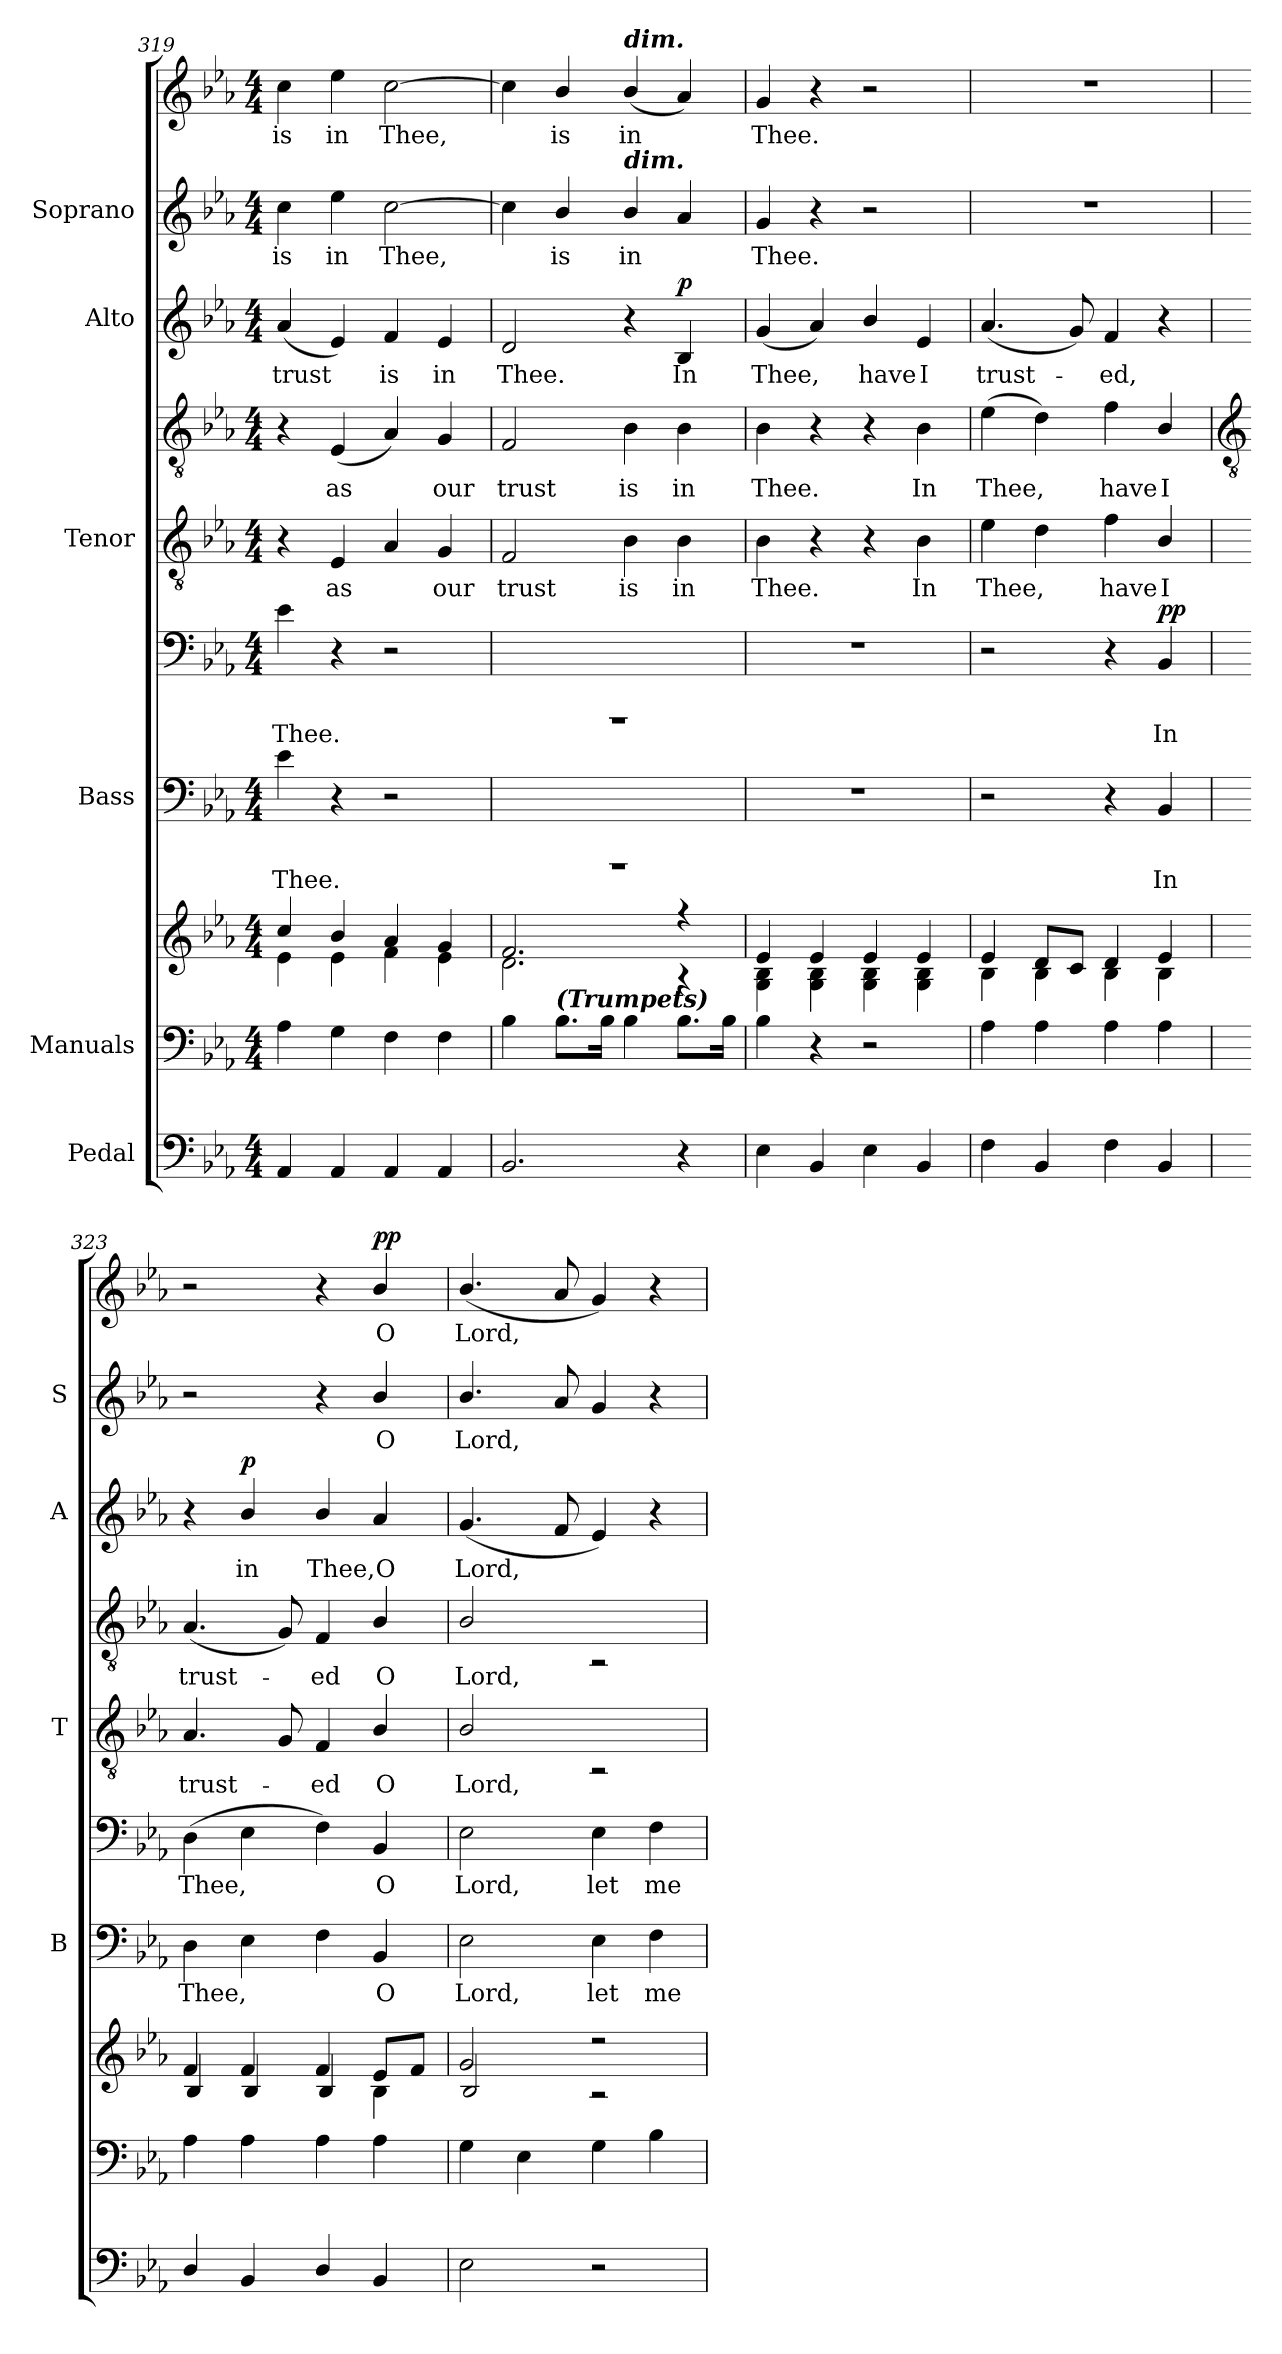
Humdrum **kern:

**kern	**kern	**kern	**kern	**text	**kern	**text	**dynam	**kern	**text	**kern	**text	**kern	**text	**dynam	**kern	**text	**kern	**text	**dynam
*part6	*part5	*part5	*part4	*part4	*part4	*part4	*part4	*part3	*part3	*part3	*part3	*part2	*part2	*part2	*part1	*part1	*part1	*part1	*part1
*staff10	*staff9	*staff8	*staff7	*staff7	*staff6	*staff6	*staff6/7	*staff5	*staff5	*staff4	*staff4	*staff3	*staff3	*staff3	*staff2	*staff2	*staff1	*staff1	*staff1/2
*I"Pedal	*I"Manuals	*	*I"Bass	*	*	*	*	*I"Tenor	*	*	*	*I"Alto	*	*	*I"Soprano	*	*	*	*
*	*	*	*I'B	*	*	*	*	*I'T	*	*	*	*I'A	*	*	*I'S	*	*	*	*
*clefF4	*clefF4	*clefG2	*clefF4	*	*clefF4	*	*	*clefGv2	*	*clefGv2	*	*clefG2	*	*	*clefG2	*	*clefG2	*	*
*k[b-e-a-]	*k[b-e-a-]	*k[b-e-a-]	*k[b-e-a-]	*	*k[b-e-a-]	*	*	*k[b-e-a-]	*	*k[b-e-a-]	*	*k[b-e-a-]	*	*	*k[b-e-a-]	*	*k[b-e-a-]	*	*
*E-:	*E-:	*E-:	*E-:	*	*E-:	*	*	*E-:	*	*E-:	*	*E-:	*	*	*E-:	*	*E-:	*	*
*M4/4	*M4/4	*M4/4	*M4/4	*	*M4/4	*	*	*M4/4	*	*M4/4	*	*M4/4	*	*	*M4/4	*	*M4/4	*	*
=319	=319	=319	=319	=319	=319	=319	=319	=319	=319	=319	=319	=319	=319	=319	=319	=319	=319	=319	=319
*	*	*^	*	*	*	*	*	*	*	*	*	*	*	*	*	*	*	*	*
!	!	!	!	!	!LO:LY:b	!	!LO:LY:b	!	!	!	!	!	!	!LO:LY:b	!	!	!LO:LY:b	!	!LO:LY:b	!
4AA-	4A-	4cc/	4e-\	4e-	Thee.	4e-	Thee.	.	4r	.	4r	.	(<4a-	trust	.	4cc	is	4cc	is	.
!	!	!	!	!	!	!	!	!	!	!LO:LY:b	!	!LO:LY:b	!	!	!	!	!LO:LY:b	!	!LO:LY:b	!
4AA-	4G	4b-/	4e-\	4r	.	4r	.	.	4E-	as	(<4E-	as	4e-)	.	.	4ee-	in	4ee-	in	.
!	!	!	!	!	!	!	!	!	!	!	!	!	!	!LO:LY:b	!	!	!LO:LY:b	!	!LO:LY:b	!
4AA-	4F	4a-/	4f\	2r	.	2r	.	.	4A-	.	4A-)	.	4f	is	.	[2cc	Thee,	[2cc	Thee,	.
!	!	!	!	!	!	!	!	!	!	!LO:LY:b	!	!LO:LY:b	!	!LO:LY:b	!	!	!	!	!	!
4AA-	4F	4g/	4e-\	.	.	.	.	.	4G	our	4G	our	4e-	in	.	.	.	.	.	.
=320	=320	=320	=320	=320	=320	=320	=320	=320	=320	=320	=320	=320	=320	=320	=320	=320	=320	=320	=320	=320
!	!	!	!	!	!	!	!	!	!	!LO:LY:b	!	!LO:LY:b	!	!LO:LY:b	!	!	!	!	!	!
2.BB-	4B-	2.f/	2.d\	1rFFF	.	1rFFF	.	.	2F	trust	2F	trust	2d	Thee.	.	4cc]	.	4cc]	.	.
!	!LO:TX:a:Bi:t=(Trumpets)	!	!	!	!	!	!	!	!	!	!	!	!	!	!	!	!	!	!	!
!	!	!	!	!	!	!	!	!	!	!	!	!	!	!	!	!	!LO:LY:b	!	!LO:LY:b	!
.	8.B-L	.	.	.	.	.	.	.	.	.	.	.	.	.	.	4b-/	is	4b-/	is	.
.	16B-J	.	.	.	.	.	.	.	.	.	.	.	.	.	.	.	.	.	.	.
!	!	!	!	!	!	!	!	!	!	!	!	!	!	!	!	!	!	!LO:TX:a:Bi:t=dim.	!	!
!	!	!	!	!	!	!	!	!	!	!	!	!	!	!	!	!LO:TX:a:Bi:t=dim.	!	!	!	!
!	!	!	!	!	!	!	!	!	!	!LO:LY:b	!	!LO:LY:b	!	!	!	!	!LO:LY:b	!	!LO:LY:b	!
.	4B-	.	.	.	.	.	.	.	4B-	is	4B-	is	4r	.	.	4b-/	in	(<4b-/	in	.
!	!	!	!	!	!	!	!	!	!	!LO:LY:b	!	!LO:LY:b	!	!LO:LY:b	!LO:DY:b	!	!	!	!	!
4r	8.B-L	4r	4r	.	.	.	.	.	4B-	in	4B-	in	4B-	In	p	4a-	.	4a-)	.	.
.	16B-J	.	.	.	.	.	.	.	.	.	.	.	.	.	.	.	.	.	.	.
=321	=321	=321	=321	=321	=321	=321	=321	=321	=321	=321	=321	=321	=321	=321	=321	=321	=321	=321	=321	=321
!	!	!	!	!	!	!	!	!	!	!LO:LY:b	!	!LO:LY:b	!	!LO:LY:b	!	!	!LO:LY:b	!	!LO:LY:b	!
4E-	4B-	4e-/	4G\ 4B-\	1r	.	1r	.	.	4B-	Thee.	4B-	Thee.	(<4g	Thee,	.	4g	Thee.	4g	Thee.	.
4BB-	4r	4e-/	4G\ 4B-\	.	.	.	.	.	4r	.	4r	.	4a-)	.	.	4r	.	4r	.	.
!	!	!	!	!	!	!	!	!	!	!	!	!	!	!LO:LY:b	!	!	!	!	!	!
4E-	2r	4e-/	4G\ 4B-\	.	.	.	.	.	4r	.	4r	.	4b-/	have	.	2r	.	2r	.	.
!	!	!	!	!	!	!	!	!	!	!LO:LY:b	!	!LO:LY:b	!	!LO:LY:b	!	!	!	!	!	!
4BB-	.	4e-/	4G\ 4B-\	.	.	.	.	.	4B-	In	4B-	In	4e-	I	.	.	.	.	.	.
=322	=322	=322	=322	=322	=322	=322	=322	=322	=322	=322	=322	=322	=322	=322	=322	=322	=322	=322	=322	=322
!	!	!	!	!	!	!	!	!	!	!LO:LY:b	!	!LO:LY:b	!	!LO:LY:b	!	!	!	!	!	!
4F	4A-	4e-/	4B-\	2r	.	2r	.	.	4e-	Thee,	(>4e-	Thee,	(<4.a-	trust-	.	1r	.	1r	.	.
4BB-	4A-	8d/L	4B-\	.	.	.	.	.	4d	.	4d)	.	.	.	.	.	.	.	.	.
.	.	8c/J	.	.	.	.	.	.	.	.	.	.	8g)	.	.	.	.	.	.	.
!	!	!	!	!	!	!	!	!	!	!LO:LY:b	!	!LO:LY:b	!	!LO:LY:b	!	!	!	!	!	!
4F	4A-	4d/	4B-\	4r	.	4r	.	.	4f	have	4f	have	4f	ed,	.	.	.	.	.	.
!	!	!	!	!	!LO:LY:b	!	!LO:LY:b	!LO:DY:b=2	!	!LO:LY:b	!	!LO:LY:b	!	!	!	!	!	!	!	!
!	!	!	!	!	!	!	!	!LO:DY:n=1:b	!	!	!	!	!	!	!	!	!	!	!	!
4BB-	4A-	4e-/	4B-\	4BB-	In	4BB-	In	p p	4B-/	I	4B-/	I	4r	.	.	.	.	.	.	.
!!LO:LB:g=z
=323	=323	=323	=323	=323	=323	=323	=323	=323	=323	=323	=323	=323	=323	=323	=323	=323	=323	=323	=323	=323
*	*	*	*	*	*	*	*	*	*	*	*clefGv2	*	*	*	*	*	*	*	*	*
!	!	!	!	!	!LO:LY:b	!	!LO:LY:b	!	!	!LO:LY:b	!	!LO:LY:b	!	!	!	!	!	!	!	!
4D/	4A-	4f	4B-/	4D	Thee,	(>4D	Thee,	.	4.A-	trust-	(<4.A-	trust-	4r	.	.	2r	.	2r	.	.
!	!	!	!	!	!	!	!	!	!	!	!	!	!	!LO:LY:b	!LO:DY:b	!	!	!	!	!
4BB-	4A-	4f	4B-/	4E-	.	4E-	.	.	.	.	.	.	4b-/	in	p	.	.	.	.	.
.	.	.	.	.	.	.	.	.	8G	.	8G)	.	.	.	.	.	.	.	.	.
!	!	!	!	!	!	!	!	!	!	!LO:LY:b	!	!LO:LY:b	!	!LO:LY:b	!	!	!	!	!	!
4D/	4A-	4f	4B-/	4F	.	4F)	.	.	4F	ed	4F	ed	4b-/	Thee,	.	4r	.	4r	.	.
!	!	!	!	!	!LO:LY:b	!	!LO:LY:b	!	!	!LO:LY:b	!	!LO:LY:b	!	!LO:LY:b	!	!	!LO:LY:b	!	!LO:LY:b	!LO:DY:b=2
!	!	!	!	!	!	!	!	!	!	!	!	!	!	!	!	!	!	!	!	!LO:DY:n=1:b
4BB-	4A-	8e-L	4B-\	4BB-	O	4BB-	O	.	4B-/	O	4B-/	O	4a-	O	.	4b-/	O	4b-/	O	p p
.	.	8fJ	.	.	.	.	.	.	.	.	.	.	.	.	.	.	.	.	.	.
=324	=324	=324	=324	=324	=324	=324	=324	=324	=324	=324	=324	=324	=324	=324	=324	=324	=324	=324	=324	=324
!	!	!	!	!	!LO:LY:b	!	!LO:LY:b	!	!	!LO:LY:b	!	!LO:LY:b	!	!LO:LY:b	!	!	!LO:LY:b	!	!LO:LY:b	!
2E-	4G	2g	2B-/	2E-	Lord,	2E-	Lord,	.	2B-/	Lord,	2B-/	Lord,	(<4.g	Lord,	.	4.b-/	Lord,	(<4.b-/	Lord,	.
.	4E-	.	.	.	.	.	.	.	.	.	.	.	.	.	.	.	.	.	.	.
.	.	.	.	.	.	.	.	.	.	.	.	.	8f	.	.	8a-	.	8a-	.	.
!	!	!	!	!	!LO:LY:b	!	!LO:LY:b	!	!	!	!	!	!	!	!	!	!	!	!	!
2r	4G	2r	2r	4E-	let	4E-	let	.	2rBB	.	2rBB	.	4e-)	.	.	4g	.	4g)	.	.
!	!	!	!	!	!LO:LY:b	!	!LO:LY:b	!	!	!	!	!	!	!	!	!	!	!	!	!
.	4B-	.	.	4F	me	4F	me	.	.	.	.	.	4r	.	.	4r	.	4r	.	.
*	*	*v	*v	*	*	*	*	*	*	*	*	*	*	*	*	*	*	*	*	*
=	=	=	=	=	=	=	=	=	=	=	=	=	=	=	=	=	=	=	=
*-	*-	*-	*-	*-	*-	*-	*-	*-	*-	*-	*-	*-	*-	*-	*-	*-	*-	*-	*-
